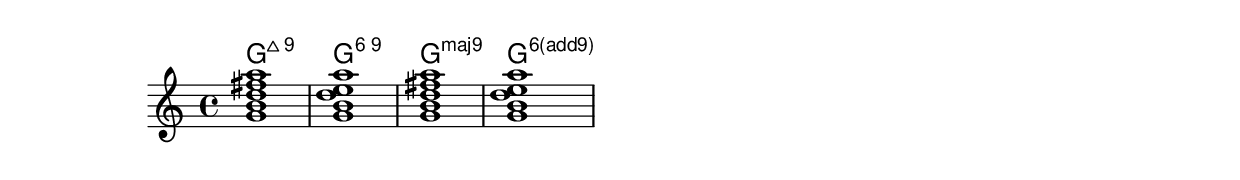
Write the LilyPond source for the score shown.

%% Do not edit this file; it is automatically
%% generated from LSR http://lsr.dsi.unimi.it
%% This file is in the public domain.
\version "2.13.10"

\header {
  lsrtags = "chords"

%% Translation of GIT committish: b2d4318d6c53df8469dfa4da09b27c15a374d0ca
  texidoces = "
Se puede usar la propiedad @code{chordNameExceptions} para
almacenar una lista de notaciones espaciales para acordes
específicos.

"
  doctitlees = "Excepciones para los nombres de acorde"

%% Translation of GIT committish: d96023d8792c8af202c7cb8508010c0d3648899d
  texidocde = "
Die Eigenschaft @code{chordNameExceptions} kann benutzt werden, um eine
Liste an besonderen Notationen für bestimmte Akkorde zu speichern.

"
  doctitlede = "Akkordsymbolausnahmen"

  texidoc = "
The property @code{chordNameExceptions} can be used to store a list of
special notations for specific chords.

"
  doctitle = "Chord name exceptions"
} % begin verbatim

% modify maj9 and 6(add9)
% Exception music is chords with markups
chExceptionMusic = {
  <c e g b d'>1-\markup { \super "maj9" }
  <c e g a d'>1-\markup { \super "6(add9)" }
}

% Convert music to list and prepend to existing exceptions.
chExceptions = #( append
  ( sequential-music-to-chord-exceptions chExceptionMusic #t)
  ignatzekExceptions)

theMusic = \chordmode {
  g1:maj9 g1:6.9
  \set chordNameExceptions = #chExceptions
  g1:maj9 g1:6.9
}

\layout {
  ragged-right = ##t
}

<< \context ChordNames \theMusic
   \context Voice \theMusic
>>

